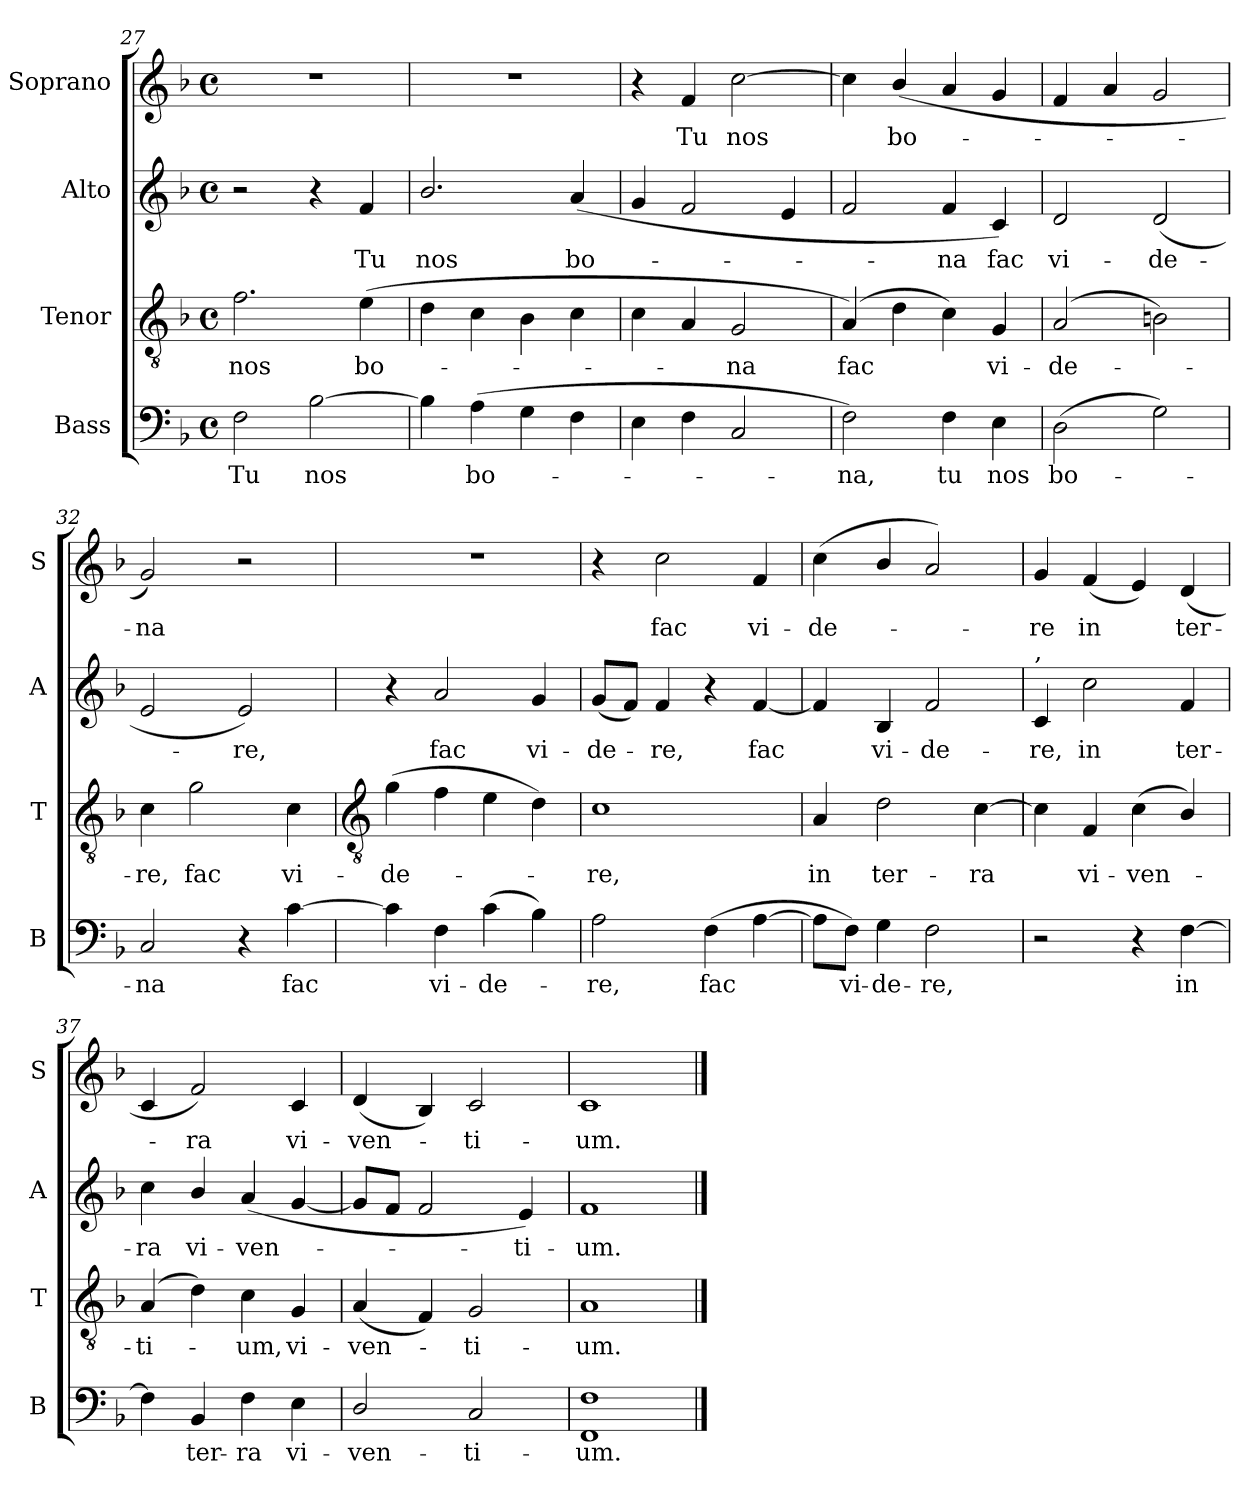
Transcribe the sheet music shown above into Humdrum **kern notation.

**kern	**text	**kern	**text	**kern	**text	**kern	**text
*part4	*part4	*part3	*part3	*part2	*part2	*part1	*part1
*staff4	*staff4	*staff3	*staff3	*staff2	*staff2	*staff1	*staff1
*I"Bass	*	*I"Tenor	*	*I"Alto	*	*I"Soprano	*
*I'B	*	*I'T	*	*I'A	*	*I'S	*
!!LO:LB:g=z
*clefF4	*	*clefGv2	*	*clefG2	*	*clefG2	*
*k[b-]	*	*k[b-]	*	*k[b-]	*	*k[b-]	*
*F:	*	*F:	*	*F:	*	*F:	*
*M4/4	*	*M4/4	*	*M4/4	*	*M4/4	*
*met(c)	*	*met(c)	*	*met(c)	*	*met(c)	*
=27	=27	=27	=27	=27	=27	=27	=27
!	!LO:LY:b	!	!LO:LY:b	!	!	!	!
2F	Tu	2.f	nos	2r	.	1r	.
!	!LO:LY:b	!	!	!	!	!	!
[2B-	nos	.	.	4r	.	.	.
!	!	!	!LO:LY:b	!	!LO:LY:b	!	!
.	.	(>4e	bo-	4f	Tu	.	.
=28	=28	=28	=28	=28	=28	=28	=28
!	!	!	!	!	!LO:LY:b	!	!
4B-]	.	4d	.	2.b-/	nos	1r	.
!	!LO:LY:b	!	!	!	!	!	!
(>4A	bo-	4c	.	.	.	.	.
4G	.	4B-	.	.	.	.	.
!	!	!	!	!	!LO:LY:b	!	!
4F	.	4c	.	(<4a	bo-	.	.
=29	=29	=29	=29	=29	=29	=29	=29
4E	.	4c	.	4g	.	4r	.
!	!	!	!	!	!	!	!LO:LY:b
4F	.	4A	.	2f	.	4f	Tu
!	!	!	!LO:LY:b	!	!	!	!LO:LY:b
2C	.	2G	na	.	.	[2cc	nos
.	.	.	.	4e	.	.	.
=30	=30	=30	=30	=30	=30	=30	=30
!	!LO:LY:b	!	!LO:LY:b	!	!	!	!
2F)	na,	(>4A)	fac	2f	.	4cc]	.
!	!	!	!	!	!	!	!LO:LY:b
.	.	4d	.	.	.	(<4b-/	bo-
!	!LO:LY:b	!	!	!	!LO:LY:b	!	!
4F	tu	4c)	.	4f	na	4a	.
!	!LO:LY:b	!	!LO:LY:b	!	!LO:LY:b	!	!
4E	nos	4G	vi-	4c)	fac	4g	.
=31	=31	=31	=31	=31	=31	=31	=31
!	!LO:LY:b	!	!LO:LY:b	!	!LO:LY:b	!	!
(>2D	bo-	(<2A	-de-	2d	vi-	4f	.
.	.	.	.	.	.	4a	.
!	!	!	!	!	!LO:LY:b	!	!
2G)	.	2Bn)	.	(<2d	-de-	2g	.
=32	=32	=32	=32	=32	=32	=32	=32
!	!LO:LY:b	!	!LO:LY:b	!	!	!	!LO:LY:b
2C	na	4c	re,	2e	.	2g)	na
!	!	!	!LO:LY:b	!	!	!	!
.	.	2g	fac	.	.	.	.
!	!	!	!	!	!LO:LY:b	!	!
4r	.	.	.	2e)	re,	2r	.
!	!LO:LY:b	!	!LO:LY:b	!	!	!	!
[4c	fac	4c	vi-	.	.	.	.
!!LO:LB:g=z
=33	=33	=33	=33	=33	=33	=33	=33
*	*	*clefGv2	*	*	*	*	*
!	!	!	!LO:LY:b	!	!	!	!
4c]	.	(>4g	-de-	4r	.	1r	.
!	!LO:LY:b	!	!	!	!LO:LY:b	!	!
4F	vi-	4f	.	2a	fac	.	.
!	!LO:LY:b	!	!	!	!	!	!
(>4c	-de-	4e	.	.	.	.	.
!	!	!	!	!	!LO:LY:b	!	!
4B-)	.	4d)	.	4g	vi-	.	.
=34	=34	=34	=34	=34	=34	=34	=34
!	!LO:LY:b	!	!LO:LY:b	!	!LO:LY:b	!	!
2A	re,	1c	re,	(<8gL	-de-	4r	.
.	.	.	.	8fJ)	.	.	.
!	!	!	!	!	!LO:LY:b	!	!LO:LY:b
.	.	.	.	4f	re,	2cc	fac
!	!LO:LY:b	!	!	!	!	!	!
(>4F	fac	.	.	4r	.	.	.
!	!	!	!	!	!LO:LY:b	!	!LO:LY:b
[4A	.	.	.	[4f	fac	4f	vi-
=35	=35	=35	=35	=35	=35	=35	=35
!	!	!	!LO:LY:b	!	!	!	!LO:LY:b
8A\L]	.	4A	in	4f]	.	(<4cc	-de-
!	!LO:LY:b	!	!	!	!	!	!
8F\J)	vi-	.	.	.	.	.	.
!	!LO:LY:b	!	!LO:LY:b	!	!LO:LY:b	!	!
4G	-de-	2d	ter-	4B-	vi-	4b-/	.
!	!LO:LY:b	!	!	!	!LO:LY:b	!	!
2F	-re,	.	.	2f	-de-	2a)	.
!	!	!	!LO:LY:b	!	!	!	!
.	.	[4c	-ra	.	.	.	.
=36	=36	=36	=36	=36	=36	=36	=36
!	!	!	!	!LO:TX:a:t=,	!	!	!
!	!	!	!	!	!LO:LY:b	!	!LO:LY:b
2r	.	4c]	.	4c	-re,	4g	re
!	!	!	!LO:LY:b	!	!LO:LY:b	!	!LO:LY:b
.	.	4F	vi-	2cc	in	(<4f	in
!	!	!	!LO:LY:b	!	!	!	!
4r	.	(<4c	-ven-	.	.	4e)	.
!	!LO:LY:b	!	!	!	!LO:LY:b	!	!LO:LY:b
[4F	in	4B-/)	.	4f	ter-	(<4d	ter-
=37	=37	=37	=37	=37	=37	=37	=37
!	!	!	!LO:LY:b	!	!LO:LY:b	!	!
4F]	.	(4A	ti-	4cc	-ra	4c	.
!	!LO:LY:b	!	!	!	!LO:LY:b	!	!LO:LY:b
4BB-	ter-	4d)	.	4b-/	vi-	2f)	ra
!	!LO:LY:b	!	!LO:LY:b	!	!LO:LY:b	!	!
4F	-ra	4c	-um,	(<4a	-ven-	.	.
!	!LO:LY:b	!	!LO:LY:b	!	!	!	!LO:LY:b
4E	vi-	4G	vi-	[4g	.	4c	vi-
=38	=38	=38	=38	=38	=38	=38	=38
!	!LO:LY:b	!	!LO:LY:b	!	!	!	!LO:LY:b
2D/	-ven-	(<4A	-ven-	8gL]	.	(<4d	-ven-
.	.	.	.	8fJ	.	.	.
.	.	4F)	.	2f	.	4B-)	.
!	!LO:LY:b	!	!LO:LY:b	!	!	!	!LO:LY:b
2C	-ti-	2G	ti-	.	.	2c	ti-
!	!	!	!	!	!LO:LY:b	!	!
.	.	.	.	4e)	ti-	.	.
=39	=39	=39	=39	=39	=39	=39	=39
!	!LO:LY:b	!	!LO:LY:b	!	!LO:LY:b	!	!LO:LY:b
1FF 1F	-um.	1A	-um.	1f	-um.	1c	-um.
==	==	==	==	==	==	==	==
*-	*-	*-	*-	*-	*-	*-	*-
